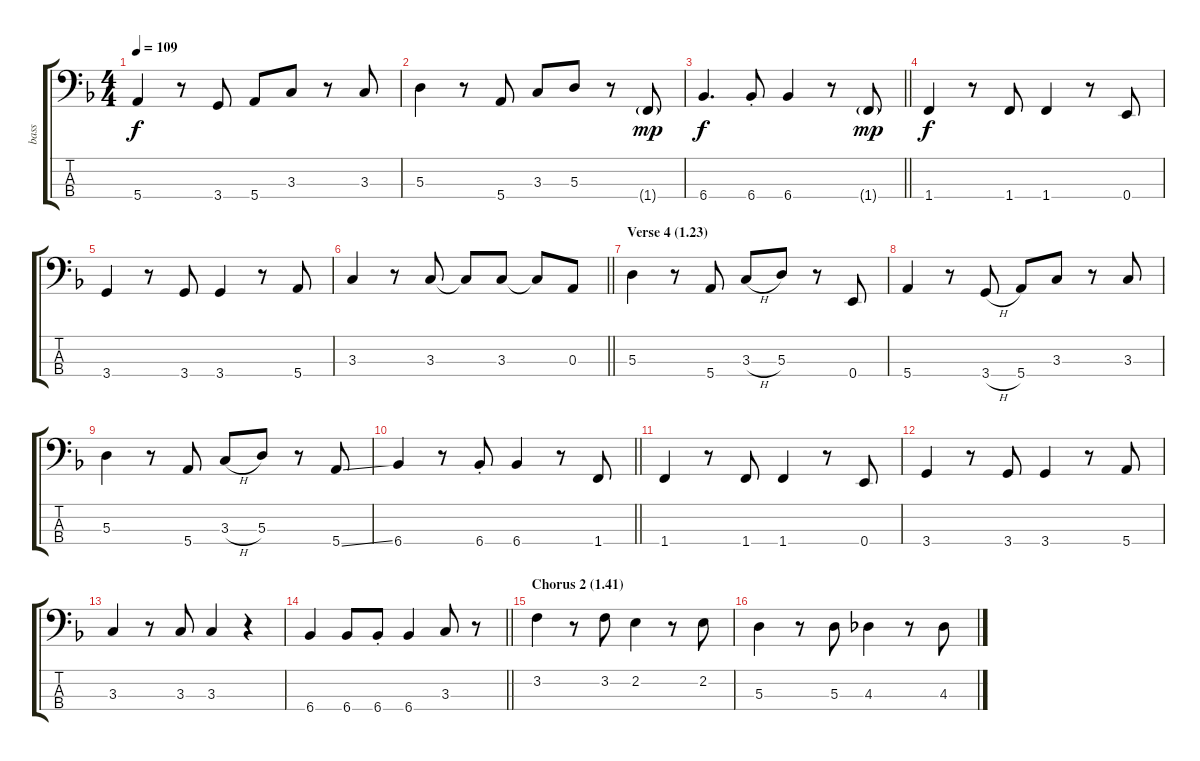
\track ("bass" "bass") {instrument electricbassfinger}
\staff {score tabs}
\tuning (G2 D2 A1 E1) {hide}
\ts (4 4)
\tempo 109
\clef f4
\ks f
5.4.4{dy f} r.8 3.4.8 5.4.8 3.3.8 r.8 3.3.8 |
5.3.4 r.8 5.4.8 3.3.8 5.3.8 r.8 1.4{g}.8{dy mp} |
\barLineRight lightlight
6.4.4{d dy f} 6.4{st}.8 6.4.4 r.8 1.4{g}.8{dy mp} |
1.4.4{dy f} r.8 1.4.8 1.4.4 r.8 0.4.8 |
3.4.4 r.8 3.4.8 3.4.4 r.8 5.4.8 |
\barLineRight lightlight
3.3.4 r.8 3.3.8 3.3{t}.8 3.3.8 3.3{t}.8 0.3.8 |
\section ("" "Verse 4 (1.23)")
5.3.4 r.8 5.4.8 3.3{h}.8 5.3.8 r.8 0.4.8 |
5.4.4 r.8 3.4{h}.8 5.4.8 3.3.8 r.8 3.3.8 |
5.3.4 r.8 5.4.8 3.3{h}.8 5.3.8 r.8 5.4{ss}.8 |
\barLineRight lightlight
6.4.4 r.8 6.4{st}.8 6.4.4 r.8 1.4.8 |
1.4.4 r.8 1.4.8 1.4.4 r.8 0.4.8 |
3.4.4 r.8 3.4.8 3.4.4 r.8 5.4.8 |
3.3.4 r.8 3.3.8 3.3.4 r.4 |
\barLineRight lightlight
6.4.4 6.4.8 6.4{st}.8 6.4.4 3.3.8 r.8 |
\section ("" "Chorus 2 (1.41)")
3.2.4 r.8 3.2.8 2.2.4 r.8 2.2.8 |
5.3.4 r.8 5.3.8 4.3.4 r.8 4.3.8
